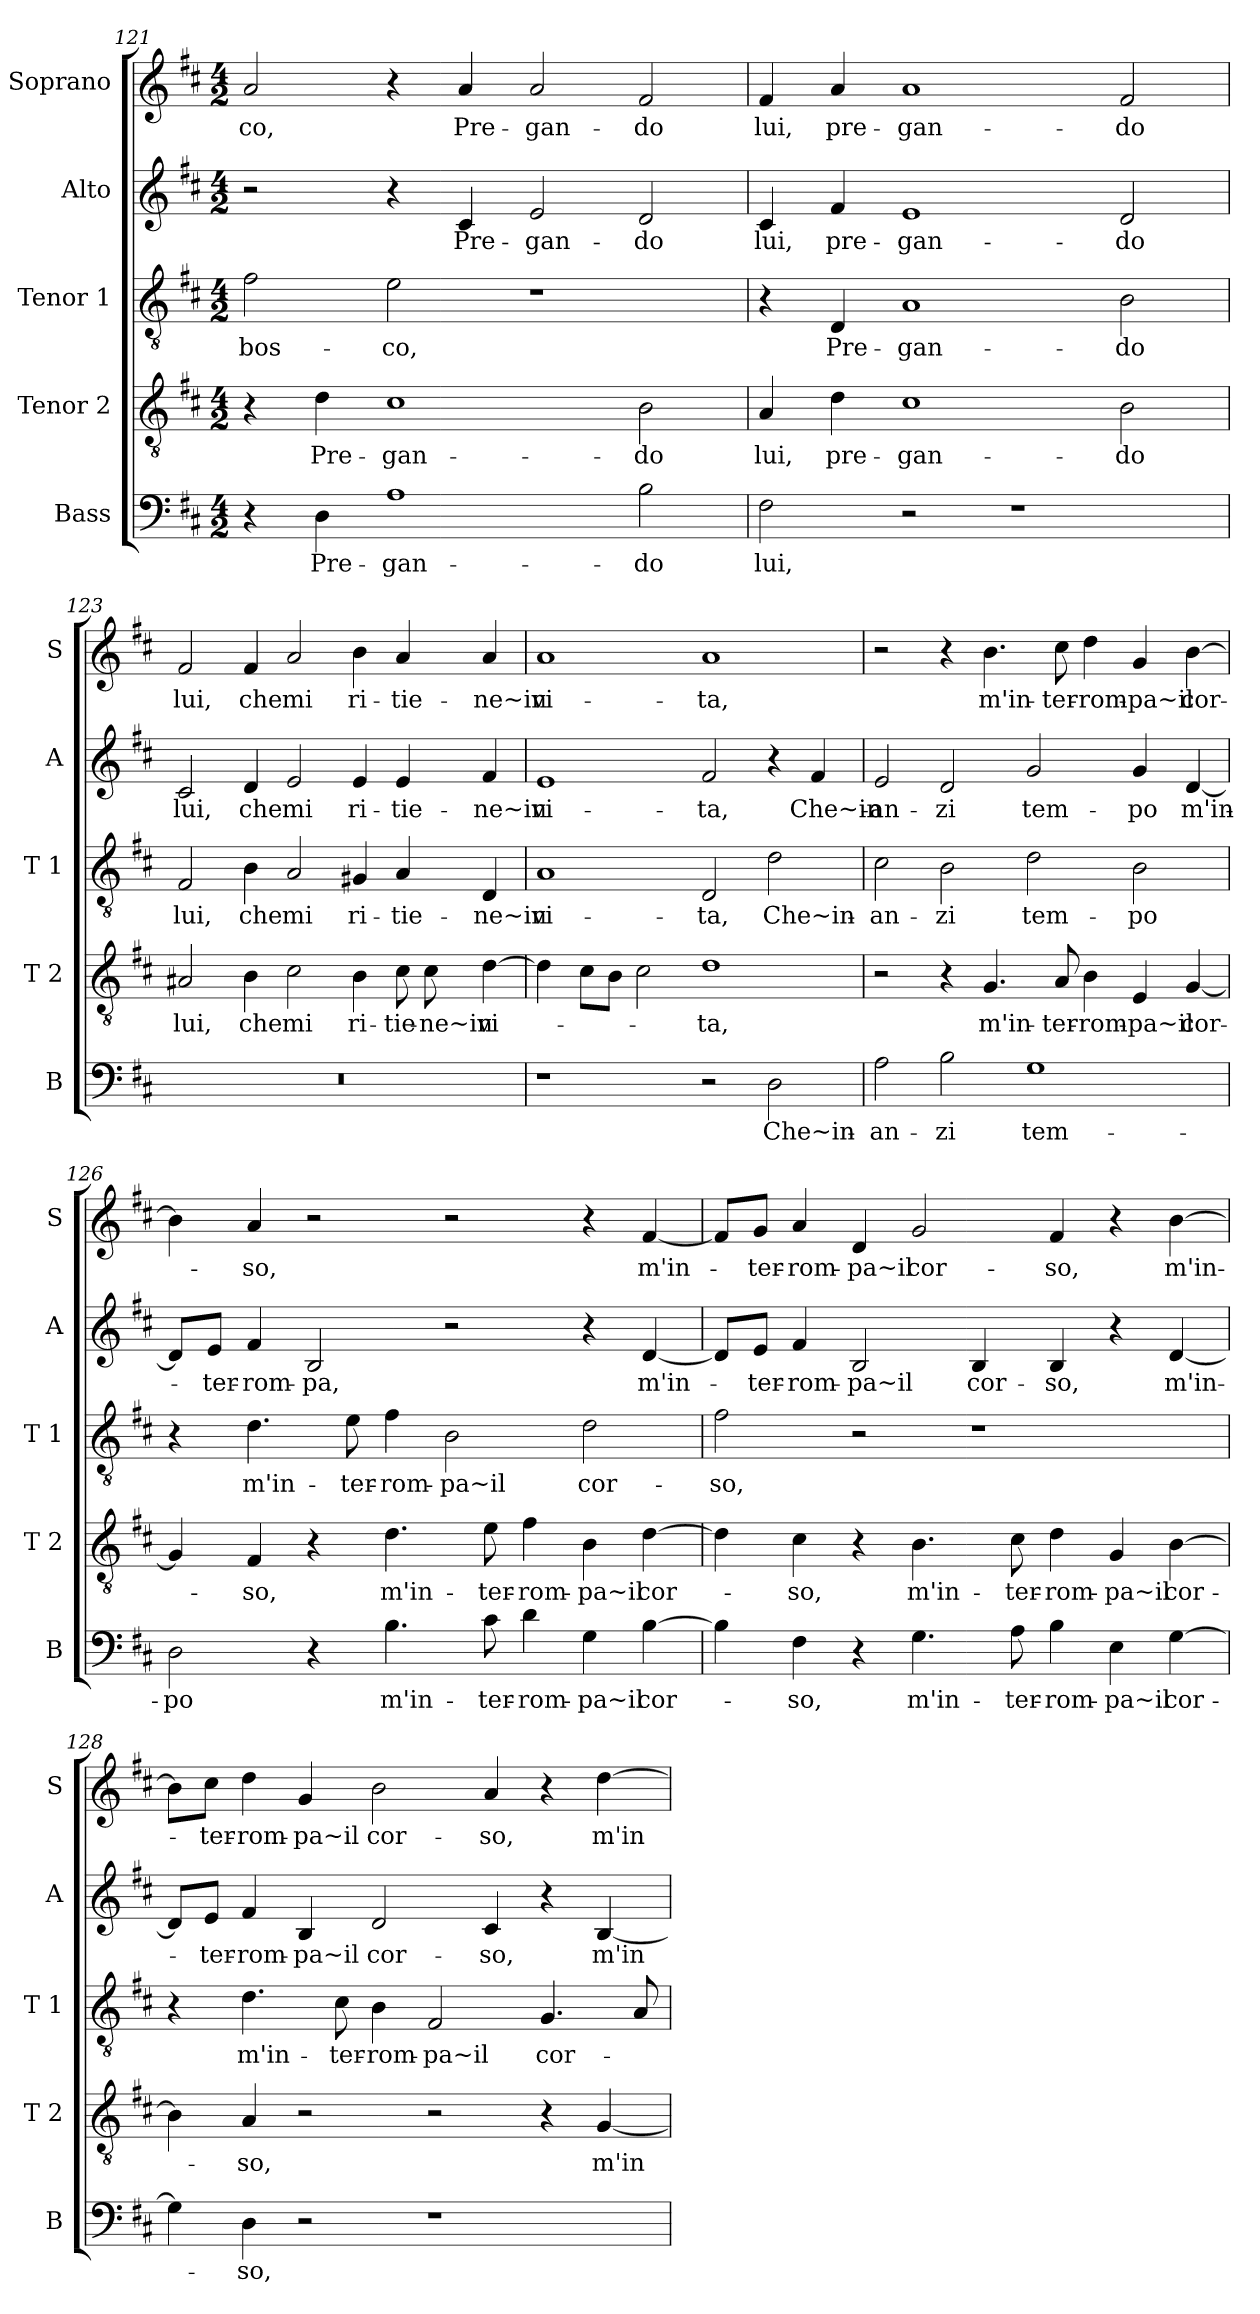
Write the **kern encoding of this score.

**kern	**text	**kern	**text	**kern	**text	**kern	**text	**kern	**text
*part5	*part5	*part4	*part4	*part3	*part3	*part2	*part2	*part1	*part1
*staff5	*staff5	*staff4	*staff4	*staff3	*staff3	*staff2	*staff2	*staff1	*staff1
*I"Bass	*	*I"Tenor 2	*	*I"Tenor 1	*	*I"Alto	*	*I"Soprano	*
*I'B	*	*I'T 2	*	*I'T 1	*	*I'A	*	*I'S	*
*clefF4	*	*clefGv2	*	*clefGv2	*	*clefG2	*	*clefG2	*
*k[f#c#]	*	*k[f#c#]	*	*k[f#c#]	*	*k[f#c#]	*	*k[f#c#]	*
*D:	*	*D:	*	*D:	*	*D:	*	*D:	*
*M4/2	*	*M4/2	*	*M4/2	*	*M4/2	*	*M4/2	*
=121	=121	=121	=121	=121	=121	=121	=121	=121	=121
!	!	!	!	!	!LO:LY:b	!	!	!	!LO:LY:b
4r	.	4r	.	2f#\	bos-	2r	.	2a/	-co,
!	!LO:LY:b	!	!LO:LY:b	!	!	!	!	!	!
4D\	Pre-	4d\	Pre-	.	.	.	.	.	.
!	!LO:LY:b	!	!LO:LY:b	!	!LO:LY:b	!	!	!	!
1A	-gan-	1c#	-gan-	2e\	-co,	4r	.	4r	.
!	!	!	!	!	!	!	!LO:LY:b	!	!LO:LY:b
.	.	.	.	.	.	4c#/	Pre-	4a/	Pre-
!	!	!	!	!	!	!	!LO:LY:b	!	!LO:LY:b
.	.	.	.	1r	.	2e/	-gan-	2a/	-gan-
!	!LO:LY:b	!	!LO:LY:b	!	!	!	!LO:LY:b	!	!LO:LY:b
2B\	-do	2B\	-do	.	.	2d/	-do	2f#/	-do
!!LO:LB:g=z
=122	=122	=122	=122	=122	=122	=122	=122	=122	=122
!	!LO:LY:b	!	!LO:LY:b	!	!	!	!LO:LY:b	!	!LO:LY:b
2F#\	lui,	4A/	lui,	4r	.	4c#/	lui,	4f#/	lui,
!	!	!	!LO:LY:b	!	!LO:LY:b	!	!LO:LY:b	!	!LO:LY:b
.	.	4d\	pre-	4D/	Pre-	4f#/	pre-	4a/	pre-
!	!	!	!LO:LY:b	!	!LO:LY:b	!	!LO:LY:b	!	!LO:LY:b
2r	.	1c#	-gan-	1A	-gan-	1e	-gan-	1a	-gan-
1r	.	.	.	.	.	.	.	.	.
!	!	!	!LO:LY:b	!	!LO:LY:b	!	!LO:LY:b	!	!LO:LY:b
.	.	2B\	-do	2B\	-do	2d/	-do	2f#/	-do
=123	=123	=123	=123	=123	=123	=123	=123	=123	=123
!	!	!	!LO:LY:b	!	!LO:LY:b	!	!LO:LY:b	!	!LO:LY:b
0r	.	2A#X/	lui,	2F#/	lui,	2c#/	lui,	2f#/	lui,
!	!	!	!LO:LY:b	!	!LO:LY:b	!	!LO:LY:b	!	!LO:LY:b
.	.	4B\	che	4B\	che	4d/	che	4f#/	che
!	!	!	!LO:LY:b	!	!LO:LY:b	!	!LO:LY:b	!	!LO:LY:b
.	.	2c#\	mi	2A/	mi	2e/	mi	2a/	mi
!	!	!	!LO:LY:b	!	!LO:LY:b	!	!LO:LY:b	!	!LO:LY:b
.	.	4B\	ri-	4G#X/	ri-	4e/	ri-	4b\	ri-
!	!	!	!LO:LY:b	!	!LO:LY:b	!	!LO:LY:b	!	!LO:LY:b
.	.	8c#\	-tie-	4A/	-tie-	4e/	-tie-	4a/	-tie-
!	!	!	!LO:LY:b	!	!	!	!	!	!
.	.	8c#\	-ne~in	.	.	.	.	.	.
!	!	!	!LO:LY:b	!	!LO:LY:b	!	!LO:LY:b	!	!LO:LY:b
.	.	[4d\	vi-	4D/	-ne~in	4f#/	-ne~in	4a/	-ne~in
=124	=124	=124	=124	=124	=124	=124	=124	=124	=124
!	!	!	!	!	!LO:LY:b	!	!LO:LY:b	!	!LO:LY:b
1r	.	4d\]	.	1A	vi-	1e	vi-	1a	vi-
.	.	8c#\L	.	.	.	.	.	.	.
.	.	8B\J	.	.	.	.	.	.	.
.	.	2c#\	.	.	.	.	.	.	.
!	!	!	!LO:LY:b	!	!LO:LY:b	!	!LO:LY:b	!	!LO:LY:b
2r	.	1d	-ta,	2D/	-ta,	2f#/	-ta,	1a	-ta,
!	!LO:LY:b	!	!	!	!LO:LY:b	!	!	!	!
2D\	Che~in-	.	.	2d\	Che~in-	4r	.	.	.
!	!	!	!	!	!	!	!LO:LY:b	!	!
.	.	.	.	.	.	4f#/	Che~in-	.	.
!!LO:PB:g=z
=125	=125	=125	=125	=125	=125	=125	=125	=125	=125
!	!LO:LY:b	!	!	!	!LO:LY:b	!	!LO:LY:b	!	!
2A\	-an-	2r	.	2c#\	-an-	2e/	-an-	2r	.
!	!LO:LY:b	!	!	!	!LO:LY:b	!	!LO:LY:b	!	!
2B\	-zi	4r	.	2B\	-zi	2d/	-zi	4r	.
!	!	!	!LO:LY:b	!	!	!	!	!	!LO:LY:b
.	.	4.G/	m'in-	.	.	.	.	4.b\	m'in-
!	!LO:LY:b	!	!	!	!LO:LY:b	!	!LO:LY:b	!	!
1G	tem-	.	.	2d\	tem-	2g/	tem-	.	.
!	!	!	!LO:LY:b	!	!	!	!	!	!LO:LY:b
.	.	8A/	-ter-	.	.	.	.	8cc#\	-ter-
!	!	!	!LO:LY:b	!	!	!	!	!	!LO:LY:b
.	.	4B\	-rom-	.	.	.	.	4dd\	-rom-
!	!	!	!LO:LY:b	!	!LO:LY:b	!	!LO:LY:b	!	!LO:LY:b
.	.	4E/	-pa~il	2B\	-po	4g/	-po	4g/	-pa~il
!	!	!	!LO:LY:b	!	!	!	!LO:LY:b	!	!LO:LY:b
.	.	[4G/	cor-	.	.	[4d/	m'in-	[4b\	cor-
=126	=126	=126	=126	=126	=126	=126	=126	=126	=126
!	!LO:LY:b	!	!	!	!	!	!	!	!
2D\	-po	4G/]	.	4r	.	8d/L]	.	4b\]	.
!	!	!	!	!	!	!	!LO:LY:b	!	!
.	.	.	.	.	.	8e/J	-ter-	.	.
!	!	!	!LO:LY:b	!	!LO:LY:b	!	!LO:LY:b	!	!LO:LY:b
.	.	4F#/	-so,	4.d\	m'in-	4f#/	-rom-	4a/	-so,
!	!	!	!	!	!	!	!LO:LY:b	!	!
4r	.	4r	.	.	.	2B/	-pa,	2r	.
!	!	!	!	!	!LO:LY:b	!	!	!	!
.	.	.	.	8e\	-ter-	.	.	.	.
!	!LO:LY:b	!	!LO:LY:b	!	!LO:LY:b	!	!	!	!
4.B\	m'in-	4.d\	m'in-	4f#\	-rom-	.	.	.	.
!	!	!	!	!	!LO:LY:b	!	!	!	!
.	.	.	.	2B\	-pa~il	2r	.	2r	.
!	!LO:LY:b	!	!LO:LY:b	!	!	!	!	!	!
8c#\	-ter-	8e\	-ter-	.	.	.	.	.	.
!	!LO:LY:b	!	!LO:LY:b	!	!	!	!	!	!
4d\	-rom-	4f#\	-rom-	.	.	.	.	.	.
!	!LO:LY:b	!	!LO:LY:b	!	!LO:LY:b	!	!	!	!
4G\	-pa~il	4B\	-pa~il	2d\	cor-	4r	.	4r	.
!	!LO:LY:b	!	!LO:LY:b	!	!	!	!LO:LY:b	!	!LO:LY:b
[4B\	cor-	[4d\	cor-	.	.	[4d/	m'in-	[4f#/	m'in-
=127	=127	=127	=127	=127	=127	=127	=127	=127	=127
!	!	!	!	!	!LO:LY:b	!	!	!	!
4B\]	.	4d\]	.	2f#\	-so,	8d/L]	.	8f#/L]	.
!	!	!	!	!	!	!	!LO:LY:b	!	!LO:LY:b
.	.	.	.	.	.	8e/J	-ter-	8g/J	-ter-
!	!LO:LY:b	!	!LO:LY:b	!	!	!	!LO:LY:b	!	!LO:LY:b
4F#\	-so,	4c#\	-so,	.	.	4f#/	-rom-	4a/	-rom-
!	!	!	!	!	!	!	!LO:LY:b	!	!LO:LY:b
4r	.	4r	.	2r	.	2B/	-pa~il	4d/	-pa~il
!	!LO:LY:b	!	!LO:LY:b	!	!	!	!	!	!LO:LY:b
4.G\	m'in-	4.B\	m'in-	.	.	.	.	2g/	cor-
!	!	!	!	!	!	!	!LO:LY:b	!	!
.	.	.	.	1r	.	4B/	cor-	.	.
!	!LO:LY:b	!	!LO:LY:b	!	!	!	!	!	!
8A\	-ter-	8c#\	-ter-	.	.	.	.	.	.
!	!LO:LY:b	!	!LO:LY:b	!	!	!	!LO:LY:b	!	!LO:LY:b
4B\	-rom-	4d\	-rom-	.	.	4B/	-so,	4f#/	-so,
!	!LO:LY:b	!	!LO:LY:b	!	!	!	!	!	!
4E\	-pa~il	4G/	-pa~il	.	.	4r	.	4r	.
!	!LO:LY:b	!	!LO:LY:b	!	!	!	!LO:LY:b	!	!LO:LY:b
[4G\	cor-	[4B\	cor-	.	.	[4d/	m'in-	[4b\	m'in-
!!LO:LB:g=z
=128	=128	=128	=128	=128	=128	=128	=128	=128	=128
4G\]	.	4B\]	.	4r	.	8d/L]	.	8b\L]	.
!	!	!	!	!	!	!	!LO:LY:b	!	!LO:LY:b
.	.	.	.	.	.	8e/J	-ter-	8cc#\J	-ter-
!	!LO:LY:b	!	!LO:LY:b	!	!LO:LY:b	!	!LO:LY:b	!	!LO:LY:b
4D\	-so,	4A/	-so,	4.d\	m'in-	4f#/	-rom-	4dd\	-rom-
!	!	!	!	!	!	!	!LO:LY:b	!	!LO:LY:b
2r	.	2r	.	.	.	4B/	-pa~il	4g/	-pa~il
!	!	!	!	!	!LO:LY:b	!	!	!	!
.	.	.	.	8c#\	-ter-	.	.	.	.
!	!	!	!	!	!LO:LY:b	!	!LO:LY:b	!	!LO:LY:b
.	.	.	.	4B\	-rom-	2d/	cor-	2b\	cor-
!	!	!	!	!	!LO:LY:b	!	!	!	!
1r	.	2r	.	2F#/	-pa~il	.	.	.	.
!	!	!	!	!	!	!	!LO:LY:b	!	!LO:LY:b
.	.	.	.	.	.	4c#/	-so,	4a/	-so,
!	!	!	!	!	!LO:LY:b	!	!	!	!
.	.	4r	.	4.G/	cor-	4r	.	4r	.
!	!	!	!LO:LY:b	!	!	!	!LO:LY:b	!	!LO:LY:b
.	.	[4G/	m'in-	.	.	[4B/	m'in-	[4dd\	m'in-
.	.	.	.	8A/	.	.	.	.	.
=	=	=	=	=	=	=	=	=	=
*-	*-	*-	*-	*-	*-	*-	*-	*-	*-
